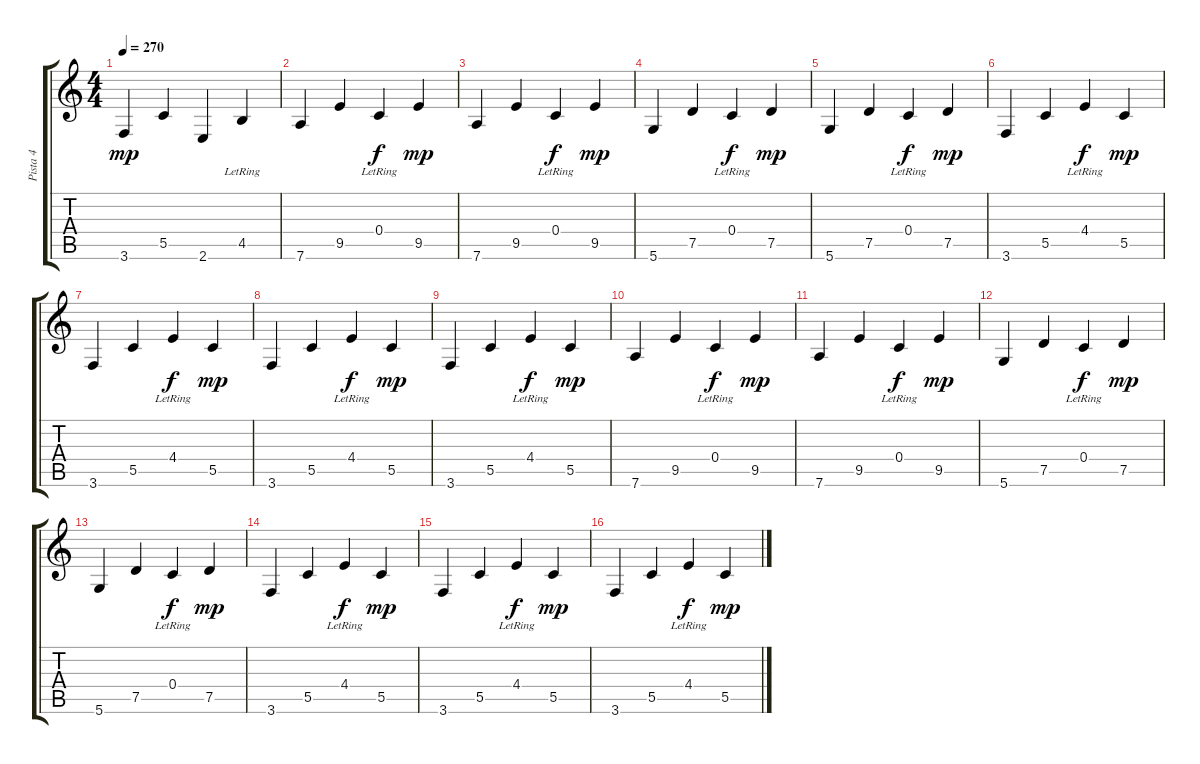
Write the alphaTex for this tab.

\track ("Pista 4" "Pista 4") {instrument distortionguitar}
\staff {score tabs}
\tuning (D4 A3 F3 C3 G2 D2) {hide}
\ts (4 4)
\tempo 270
\clef g2
\ks c
3.6.4{dy mp} 5.5.4 2.6.4 4.5{lr}.4 |
7.6.4 9.5.4 0.4{lr}.4{dy f} 9.5.4{dy mp} |
7.6.4 9.5.4 0.4{lr}.4{dy f} 9.5.4{dy mp} |
5.6.4 7.5.4 0.4{lr}.4{dy f} 7.5.4{dy mp} |
5.6.4 7.5.4 0.4{lr}.4{dy f} 7.5.4{dy mp} |
3.6.4 5.5.4 4.4{lr}.4{dy f} 5.5.4{dy mp} |
3.6.4 5.5.4 4.4{lr}.4{dy f} 5.5.4{dy mp} |
3.6.4 5.5.4 4.4{lr}.4{dy f} 5.5.4{dy mp} |
3.6.4 5.5.4 4.4{lr}.4{dy f} 5.5.4{dy mp} |
7.6.4 9.5.4 0.4{lr}.4{dy f} 9.5.4{dy mp} |
7.6.4 9.5.4 0.4{lr}.4{dy f} 9.5.4{dy mp} |
5.6.4 7.5.4 0.4{lr}.4{dy f} 7.5.4{dy mp} |
5.6.4 7.5.4 0.4{lr}.4{dy f} 7.5.4{dy mp} |
3.6.4 5.5.4 4.4{lr}.4{dy f} 5.5.4{dy mp} |
3.6.4 5.5.4 4.4{lr}.4{dy f} 5.5.4{dy mp} |
3.6.4 5.5.4 4.4{lr}.4{dy f} 5.5.4{dy mp}
